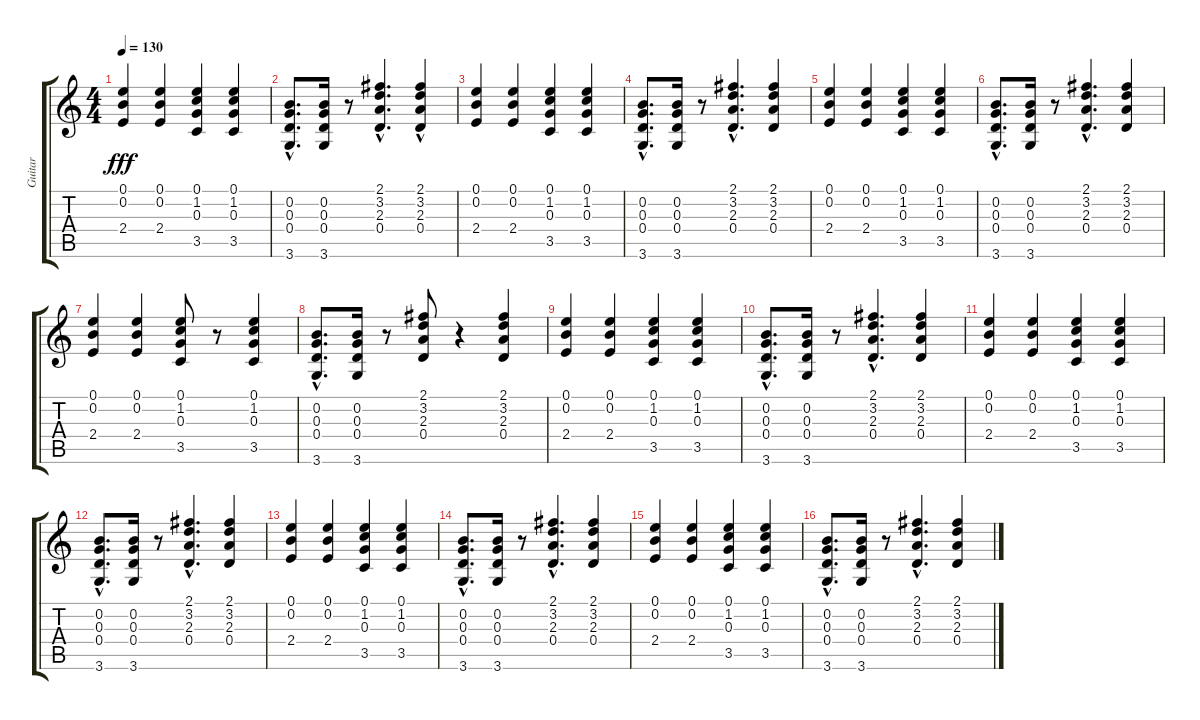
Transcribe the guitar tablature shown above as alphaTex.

\track ("Guitar" "Guitar") {instrument acousticguitarsteel}
\staff {score tabs}
\tuning (E4 B3 G3 D3 A2 E2) {hide}
\ts (4 4)
\tempo 130
\clef g2
\ks c
(0.1 0.2 2.4).4{dy fff} (0.1 0.2 2.4).4 (0.1 1.2 0.3 3.5).4 (0.1 1.2 0.3 3.5).4 |
(0.2{hac} 0.3{hac} 0.4{hac} 3.6{hac}).8{d} (0.2 0.3 0.4 3.6).16 r.8 (2.1{hac} 3.2{hac} 2.3{hac} 0.4{hac}).4{d} (2.1 3.2 2.3 0.4{hac}).4 |
(0.1 0.2 2.4).4 (0.1 0.2 2.4).4 (0.1 1.2 0.3 3.5).4 (0.1 1.2 0.3 3.5).4 |
(0.2{hac} 0.3{hac} 0.4{hac} 3.6{hac}).8{d} (0.2 0.3 0.4 3.6).16 r.8 (2.1{hac} 3.2{hac} 2.3{hac} 0.4{hac}).4{d} (2.1 3.2 2.3 0.4).4 |
(0.1 0.2 2.4).4 (0.1 0.2 2.4).4 (0.1 1.2 0.3 3.5).4 (0.1 1.2 0.3 3.5).4 |
(0.2{hac} 0.3{hac} 0.4{hac} 3.6{hac}).8{d} (0.2 0.3 0.4 3.6).16 r.8 (2.1{hac} 3.2{hac} 2.3{hac} 0.4{hac}).4{d} (2.1 3.2 2.3 0.4).4 |
(0.1 0.2 2.4).4 (0.1 0.2 2.4).4 (0.1 1.2 0.3 3.5).8 r.8 (0.1 1.2 0.3 3.5).4 |
(0.2{hac} 0.3{hac} 0.4{hac} 3.6{hac}).8{d} (0.2 0.3 0.4 3.6).16 r.8 (2.1 3.2 2.3 0.4).8 r.4 (2.1 3.2 2.3 0.4).4 |
(0.1 0.2 2.4).4 (0.1 0.2 2.4).4 (0.1 1.2 0.3 3.5).4 (0.1 1.2 0.3 3.5).4 |
(0.2{hac} 0.3{hac} 0.4{hac} 3.6{hac}).8{d} (0.2 0.3 0.4 3.6).16 r.8 (2.1{hac} 3.2{hac} 2.3{hac} 0.4{hac}).4{d} (2.1 3.2 2.3 0.4).4 |
(0.1 0.2 2.4).4 (0.1 0.2 2.4).4 (0.1 1.2 0.3 3.5).4 (0.1 1.2 0.3 3.5).4 |
(0.2{hac} 0.3{hac} 0.4{hac} 3.6{hac}).8{d} (0.2 0.3 0.4 3.6).16 r.8 (2.1{hac} 3.2{hac} 2.3{hac} 0.4{hac}).4{d} (2.1 3.2 2.3 0.4).4 |
(0.1 0.2 2.4).4 (0.1 0.2 2.4).4 (0.1 1.2 0.3 3.5).4 (0.1 1.2 0.3 3.5).4 |
(0.2{hac} 0.3{hac} 0.4{hac} 3.6{hac}).8{d} (0.2 0.3 0.4 3.6).16 r.8 (2.1{hac} 3.2{hac} 2.3{hac} 0.4{hac}).4{d} (2.1 3.2 2.3 0.4).4 |
(0.1 0.2 2.4).4 (0.1 0.2 2.4).4 (0.1 1.2 0.3 3.5).4 (0.1 1.2 0.3 3.5).4 |
(0.2{hac} 0.3{hac} 0.4{hac} 3.6{hac}).8{d} (0.2 0.3 0.4 3.6).16 r.8 (2.1{hac} 3.2{hac} 2.3{hac} 0.4{hac}).4{d} (2.1 3.2 2.3 0.4).4
